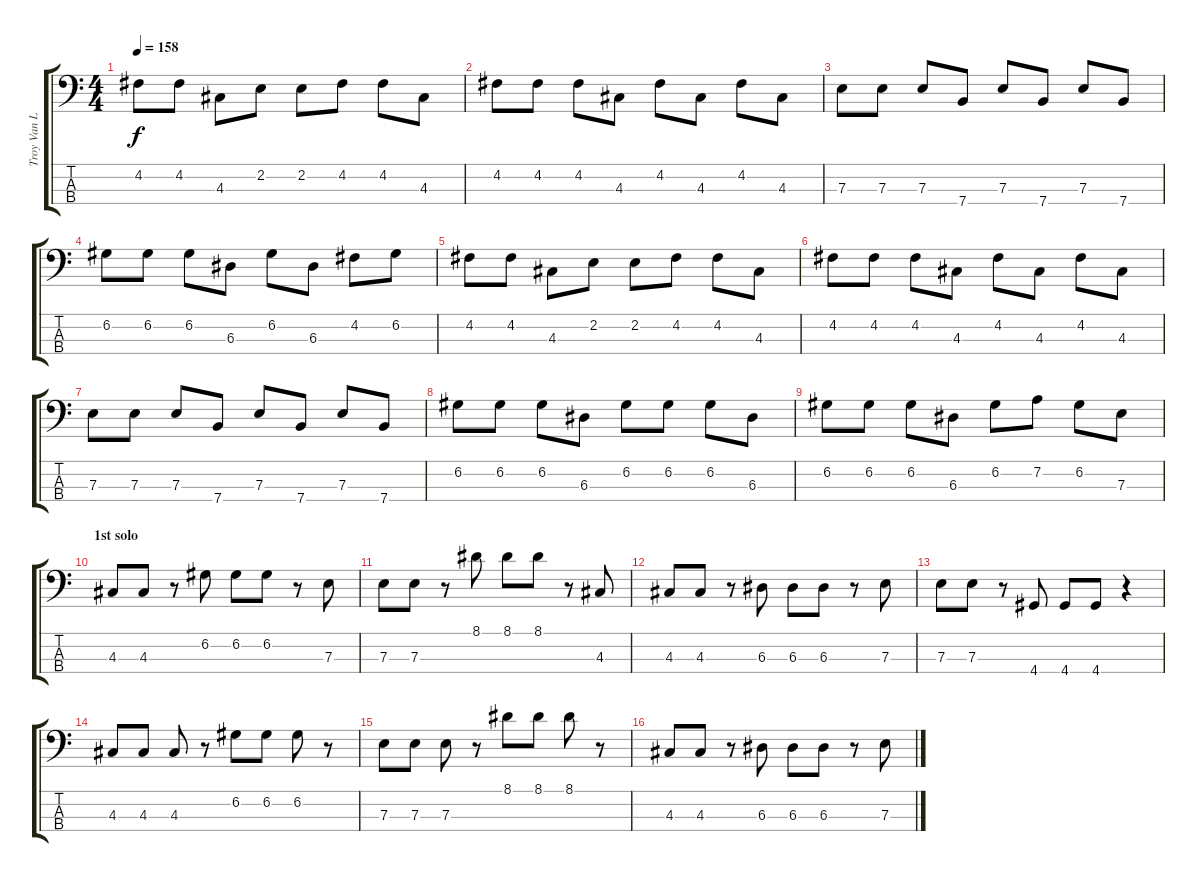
\track ("Troy Van Leeuwen - bass" "Troy Van L") {instrument electricbasspick}
\staff {score tabs}
\tuning (G2 D2 A1 E1) {hide}
\ts (4 4)
\tempo 158
\clef f4
\ks c
4.2.8{dy f} 4.2.8 4.3.8 2.2.8 2.2.8 4.2.8 4.2.8 4.3.8 |
\section ("" "")
4.2.8 4.2.8 4.2.8 4.3.8 4.2.8 4.3.8 4.2.8 4.3.8 |
7.3.8 7.3.8 7.3.8 7.4.8 7.3.8 7.4.8 7.3.8 7.4.8 |
6.2.8 6.2.8 6.2.8 6.3.8 6.2.8 6.3.8 4.2.8 6.2.8 |
4.2.8 4.2.8 4.3.8 2.2.8 2.2.8 4.2.8 4.2.8 4.3.8 |
\section ("" "")
4.2.8 4.2.8 4.2.8 4.3.8 4.2.8 4.3.8 4.2.8 4.3.8 |
7.3.8 7.3.8 7.3.8 7.4.8 7.3.8 7.4.8 7.3.8 7.4.8 |
6.2.8 6.2.8 6.2.8 6.3.8 6.2.8 6.2.8 6.2.8 6.3.8 |
6.2.8 6.2.8 6.2.8 6.3.8 6.2.8 7.2.8 6.2.8 7.3.8 |
\section ("" "1st solo")
4.3.8 4.3.8 r.8 6.2.8 6.2.8 6.2.8 r.8 7.3.8 |
7.3.8 7.3.8 r.8 8.1.8 8.1.8 8.1.8 r.8 4.3.8 |
4.3.8 4.3.8 r.8 6.3.8 6.3.8 6.3.8 r.8 7.3.8 |
7.3.8 7.3.8 r.8 4.4.8 4.4.8 4.4.8 r.4 |
4.3.8 4.3.8 4.3.8 r.8 6.2.8 6.2.8 6.2.8 r.8 |
7.3.8 7.3.8 7.3.8 r.8 8.1.8 8.1.8 8.1.8 r.8 |
4.3.8 4.3.8 r.8 6.3.8 6.3.8 6.3.8 r.8 7.3.8
